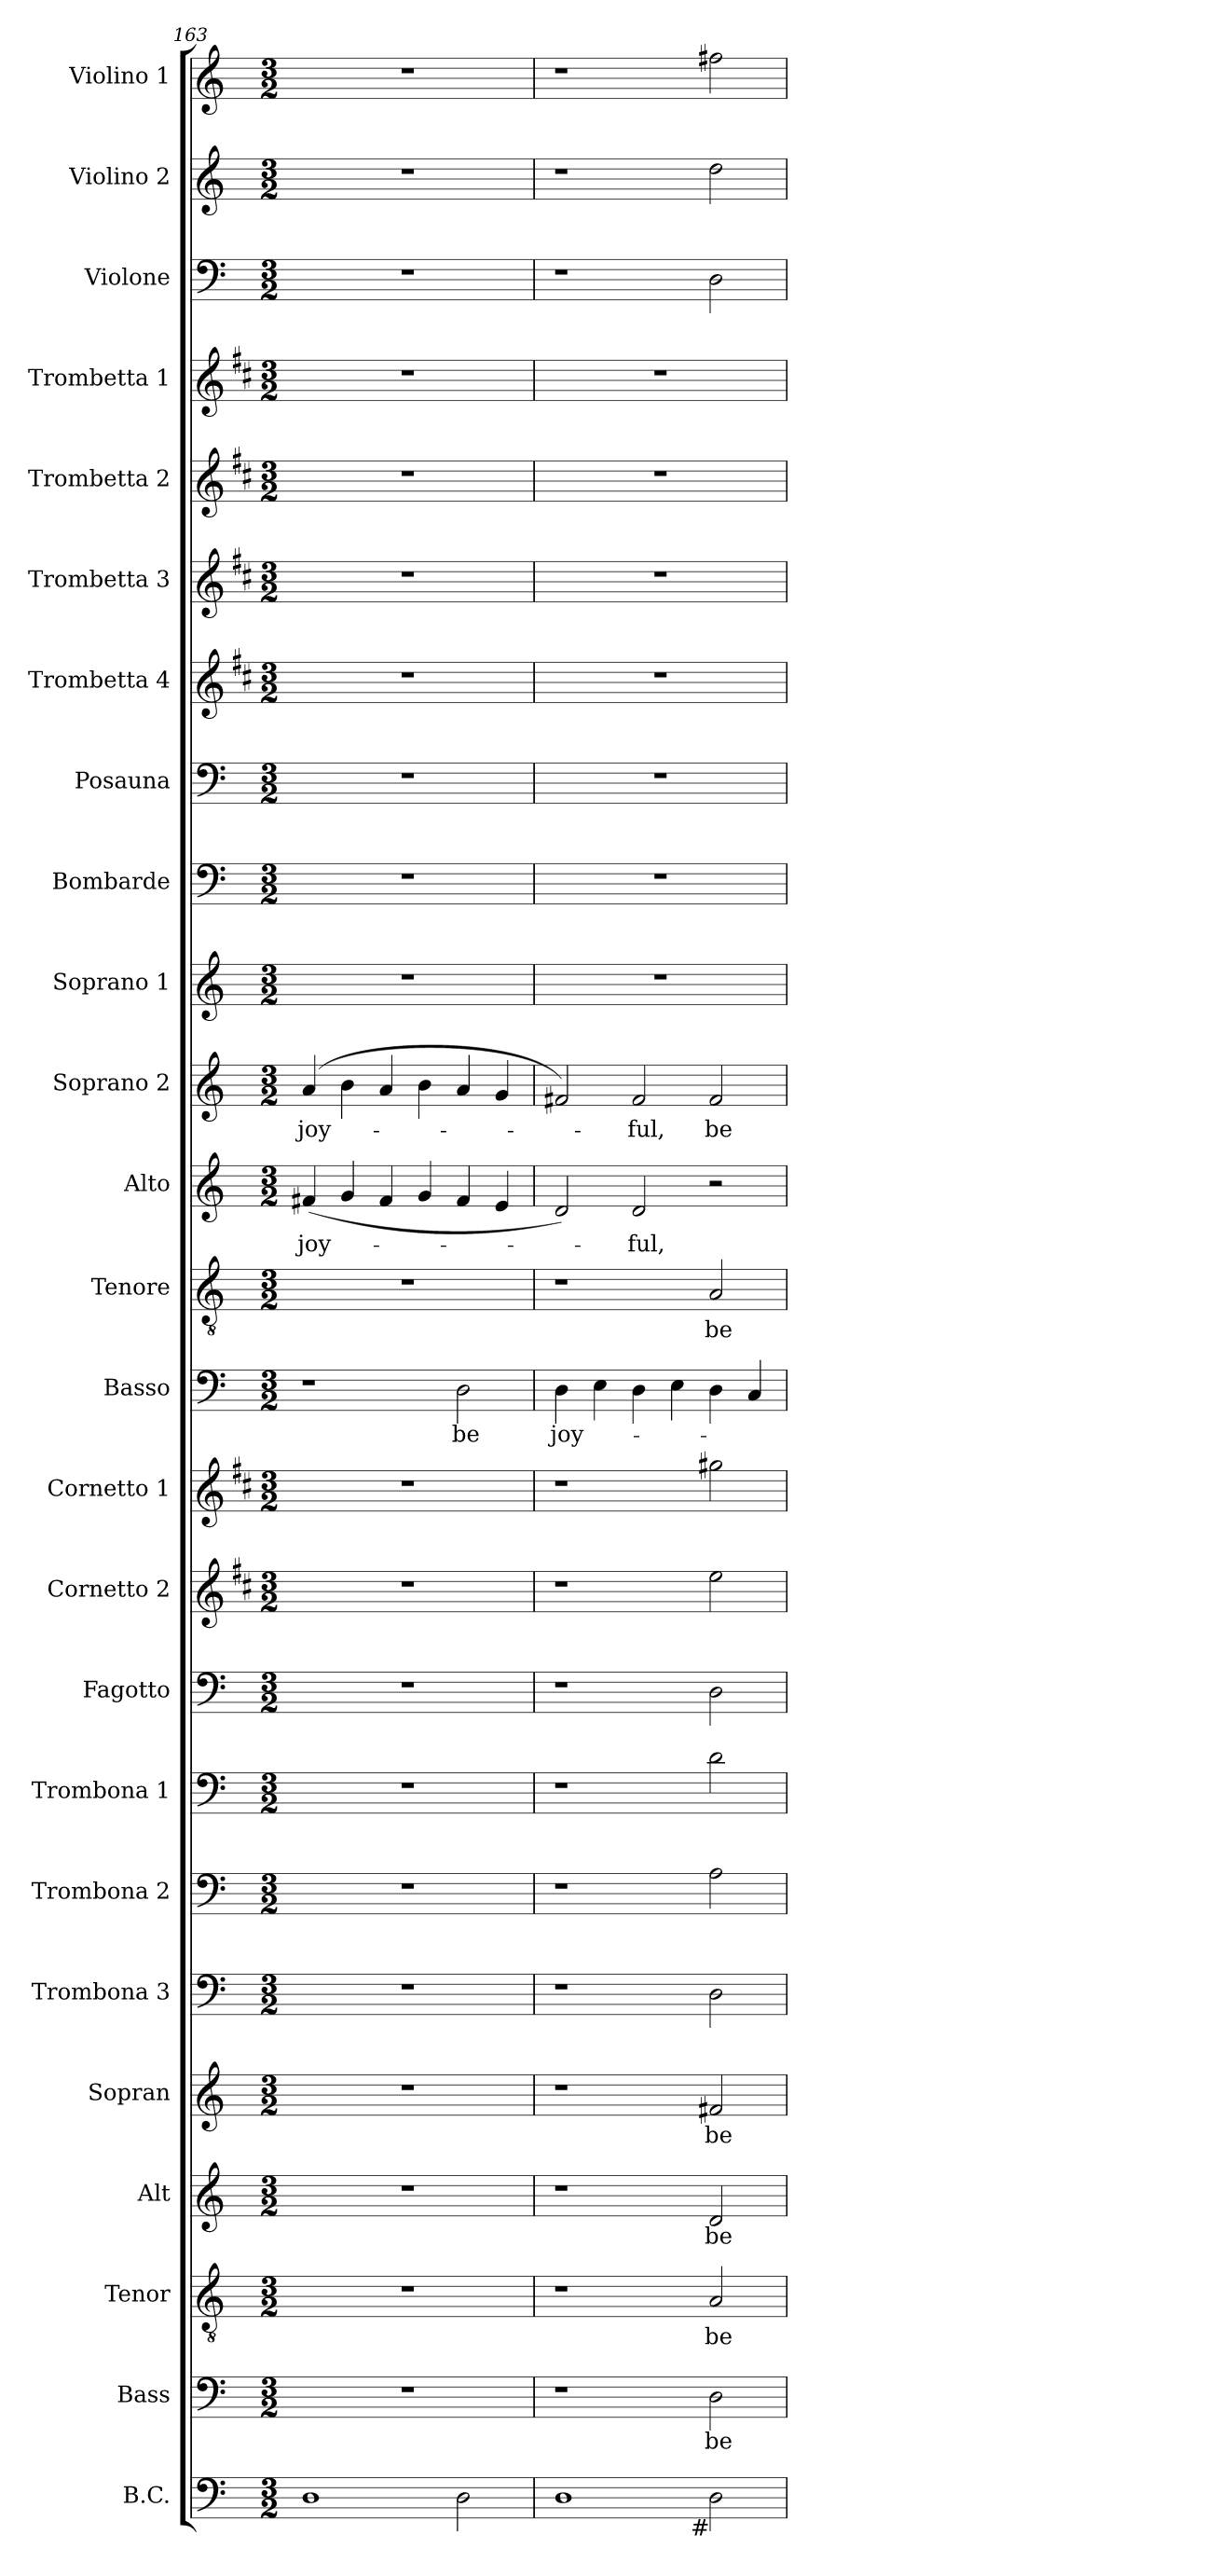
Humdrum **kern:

**kern	**kern	**text	**kern	**text	**kern	**text	**kern	**text	**kern	**kern	**kern	**kern	**kern	**kern	**kern	**text	**kern	**text	**kern	**text	**kern	**text	**kern	**kern	**kern	**kern	**kern	**kern	**kern	**kern	**kern	**kern
*part25	*part24	*part24	*part23	*part23	*part22	*part22	*part21	*part21	*part20	*part19	*part18	*part17	*part16	*part15	*part14	*part14	*part13	*part13	*part12	*part12	*part11	*part11	*part10	*part9	*part8	*part7	*part6	*part5	*part4	*part3	*part2	*part1
*staff25	*staff24	*staff24	*staff23	*staff23	*staff22	*staff22	*staff21	*staff21	*staff20	*staff19	*staff18	*staff17	*staff16	*staff15	*staff14	*staff14	*staff13	*staff13	*staff12	*staff12	*staff11	*staff11	*staff10	*staff9	*staff8	*staff7	*staff6	*staff5	*staff4	*staff3	*staff2	*staff1
*I"B.C.	*I"Bass	*	*I"Tenor	*	*I"Alt	*	*I"Sopran	*	*I"Trombona 3	*I"Trombona 2	*I"Trombona 1	*I"Fagotto	*I"Cornetto 2	*I"Cornetto 1	*I"Basso	*	*I"Tenore	*	*I"Alto	*	*I"Soprano 2	*	*I"Soprano 1	*I"Bombarde	*I"Posauna	*I"Trombetta 4	*I"Trombetta 3	*I"Trombetta 2	*I"Trombetta 1	*I"Violone	*I"Violino 2	*I"Violino 1
*I'B.C.	*I'B.	*	*I'T.	*	*I'A.	*	*I'S.	*	*I'Tbn. 2	*I'Tbn. 2	*I'Tbn. 1	*I'Fag.	*I'Cor. 2	*I'Cor. 1	*I'B.	*	*I'T.	*	*I'A.	*	*I'S.	*	*I'S.	*	*	*	*	*	*	*	*I'Vl. 2	*I'Vl. 1
!!LO:PB:g=z
*clefF4	*clefF4	*	*clefGv2	*	*clefG2	*	*clefG2	*	*clefF4	*clefF4	*clefF4	*clefF4	*clefG2	*clefG2	*clefF4	*	*clefGv2	*	*clefG2	*	*clefG2	*	*clefG2	*clefF4	*clefF4	*clefG2	*clefG2	*clefG2	*clefG2	*clefF4	*clefG2	*clefG2
*	*	*	*ITrd7c12	*	*	*	*	*	*	*	*	*	*ITrd1c2	*ITrd1c2	*	*	*ITrd7c12	*	*	*	*	*	*	*	*	*ITrd1c2	*ITrd1c2	*ITrd1c2	*ITrd1c2	*	*	*
*k[]	*k[]	*	*k[]	*	*k[]	*	*k[]	*	*k[]	*k[]	*k[]	*k[]	*k[]	*k[]	*k[]	*	*k[]	*	*k[]	*	*k[]	*	*k[]	*k[]	*k[]	*k[]	*k[]	*k[]	*k[]	*k[]	*k[]	*k[]
*C:	*C:	*	*C:	*	*C:	*	*C:	*	*C:	*C:	*C:	*C:	*C:	*C:	*C:	*	*C:	*	*C:	*	*C:	*	*C:	*C:	*C:	*C:	*C:	*C:	*C:	*C:	*C:	*C:
*M3/2	*M3/2	*	*M3/2	*	*M3/2	*	*M3/2	*	*M3/2	*M3/2	*M3/2	*M3/2	*M3/2	*M3/2	*M3/2	*	*M3/2	*	*M3/2	*	*M3/2	*	*M3/2	*M3/2	*M3/2	*M3/2	*M3/2	*M3/2	*M3/2	*M3/2	*M3/2	*M3/2
=163	=163	=163	=163	=163	=163	=163	=163	=163	=163	=163	=163	=163	=163	=163	=163	=163	=163	=163	=163	=163	=163	=163	=163	=163	=163	=163	=163	=163	=163	=163	=163	=163
!	!LO:N:vis=1	!	!LO:N:vis=1	!	!LO:N:vis=1	!	!LO:N:vis=1	!	!LO:N:vis=1	!LO:N:vis=1	!LO:N:vis=1	!LO:N:vis=1	!LO:N:vis=1	!LO:N:vis=1	!	!	!LO:N:vis=1	!	!	!	!	!	!	!	!	!	!	!	!	!	!	!
!	!	!	!	!	!	!	!	!	!	!	!	!	!	!	!	!	!	!	!	!LO:LY:b:color=#000000	!	!	!	!	!	!	!	!	!	!	!	!
!	!	!	!	!	!	!	!	!	!	!	!	!	!	!	!	!	!	!	!	!	!	!LO:LY:b:color=#000000	!LO:N:vis=1	!LO:N:vis=1	!LO:N:vis=1	!LO:N:vis=1	!LO:N:vis=1	!LO:N:vis=1	!LO:N:vis=1	!LO:N:vis=1	!LO:N:vis=1	!LO:N:vis=1
1Di	1.r	.	1.r	.	1.r	.	1.r	.	1.r	1.r	1.r	1.r	1.r	1.r	1r	.	1.r	.	(4f#Xi/	joy-	(4ai/	joy-	1.r	1.r	1.r	1.r	1.r	1.r	1.r	1.r	1.r	1.r
.	.	.	.	.	.	.	.	.	.	.	.	.	.	.	.	.	.	.	4gi/	.	4bi\	.	.	.	.	.	.	.	.	.	.	.
.	.	.	.	.	.	.	.	.	.	.	.	.	.	.	.	.	.	.	4f#i/	.	4ai/	.	.	.	.	.	.	.	.	.	.	.
.	.	.	.	.	.	.	.	.	.	.	.	.	.	.	.	.	.	.	4gi/	.	4bi\	.	.	.	.	.	.	.	.	.	.	.
!	!	!	!	!	!	!	!	!	!	!	!	!	!	!	!	!LO:LY:b:color=#000000	!	!	!	!	!	!	!	!	!	!	!	!	!	!	!	!
2Di\	.	.	.	.	.	.	.	.	.	.	.	.	.	.	2Di\	be	.	.	4f#i/	.	4ai/	.	.	.	.	.	.	.	.	.	.	.
.	.	.	.	.	.	.	.	.	.	.	.	.	.	.	.	.	.	.	4ei/	.	4gi/	.	.	.	.	.	.	.	.	.	.	.
=164	=164	=164	=164	=164	=164	=164	=164	=164	=164	=164	=164	=164	=164	=164	=164	=164	=164	=164	=164	=164	=164	=164	=164	=164	=164	=164	=164	=164	=164	=164	=164	=164
!	!	!	!	!	!	!	!	!	!	!	!	!	!	!	!	!LO:LY:b:color=#000000	!	!	!	!	!	!	!LO:N:vis=1	!LO:N:vis=1	!LO:N:vis=1	!LO:N:vis=1	!LO:N:vis=1	!LO:N:vis=1	!LO:N:vis=1	!	!	!
1Di	1r	.	1r	.	1r	.	1r	.	1r	1r	1r	1r	1r	1r	4Di\	joy-	1r	.	2di/)	.	2f#Xi/)	.	1.r	1.r	1.r	1.r	1.r	1.r	1.r	1r	1r	1r
.	.	.	.	.	.	.	.	.	.	.	.	.	.	.	4Ei\	.	.	.	.	.	.	.	.	.	.	.	.	.	.	.	.	.
!	!	!	!	!	!	!	!	!	!	!	!	!	!	!	!	!	!	!	!	!LO:LY:b:color=#000000	!	!	!	!	!	!	!	!	!	!	!	!
!	!	!	!	!	!	!	!	!	!	!	!	!	!	!	!	!	!	!	!	!	!	!LO:LY:b:color=#000000	!	!	!	!	!	!	!	!	!	!
.	.	.	.	.	.	.	.	.	.	.	.	.	.	.	4Di\	.	.	.	2di/	-ful,	2f#i/	-ful,	.	.	.	.	.	.	.	.	.	.
.	.	.	.	.	.	.	.	.	.	.	.	.	.	.	4Ei\	.	.	.	.	.	.	.	.	.	.	.	.	.	.	.	.	.
!	!	!LO:LY:b:color=#000000	!	!	!	!	!	!	!	!	!	!	!	!	!	!	!	!	!	!	!	!	!	!	!	!	!	!	!	!	!	!
!	!	!	!	!LO:LY:b:color=#000000	!	!	!	!	!	!	!	!	!	!	!	!	!	!	!	!	!	!	!	!	!	!	!	!	!	!	!	!
!	!	!	!	!	!	!LO:LY:b:color=#000000	!	!	!	!	!	!	!	!	!	!	!	!	!	!	!	!	!	!	!	!	!	!	!	!	!	!
!	!	!	!	!	!	!	!	!LO:LY:b:color=#000000	!	!	!	!	!	!	!	!	!	!	!	!	!	!	!	!	!	!	!	!	!	!	!	!
!	!	!	!	!	!	!	!	!	!	!	!	!	!	!	!	!	!	!LO:LY:b:color=#000000	!	!	!	!	!	!	!	!	!	!	!	!	!	!
!LO:TX:b:rj:t=#	!	!	!	!	!	!	!	!	!	!	!	!	!	!	!	!	!	!	!	!	!	!	!	!	!	!	!	!	!	!	!	!
!	!	!	!	!	!	!	!	!	!	!	!	!	!	!	!	!	!	!	!	!	!	!LO:LY:b:color=#000000	!	!	!	!	!	!	!	!	!	!
2Di\	2Di\	be	2AAi/	be	2di/	be	2f#Xi/	be	2Di\	2Ai\	2di\	2Di\	2ddi\	2ff#Xi\	4Di\	.	2AAi/	be	2r	.	2f#i/	be	.	.	.	.	.	.	.	2Di\	2ddi\	2ff#Xi\
.	.	.	.	.	.	.	.	.	.	.	.	.	.	.	4Ci/	.	.	.	.	.	.	.	.	.	.	.	.	.	.	.	.	.
=	=	=	=	=	=	=	=	=	=	=	=	=	=	=	=	=	=	=	=	=	=	=	=	=	=	=	=	=	=	=	=	=
*-	*-	*-	*-	*-	*-	*-	*-	*-	*-	*-	*-	*-	*-	*-	*-	*-	*-	*-	*-	*-	*-	*-	*-	*-	*-	*-	*-	*-	*-	*-	*-	*-
